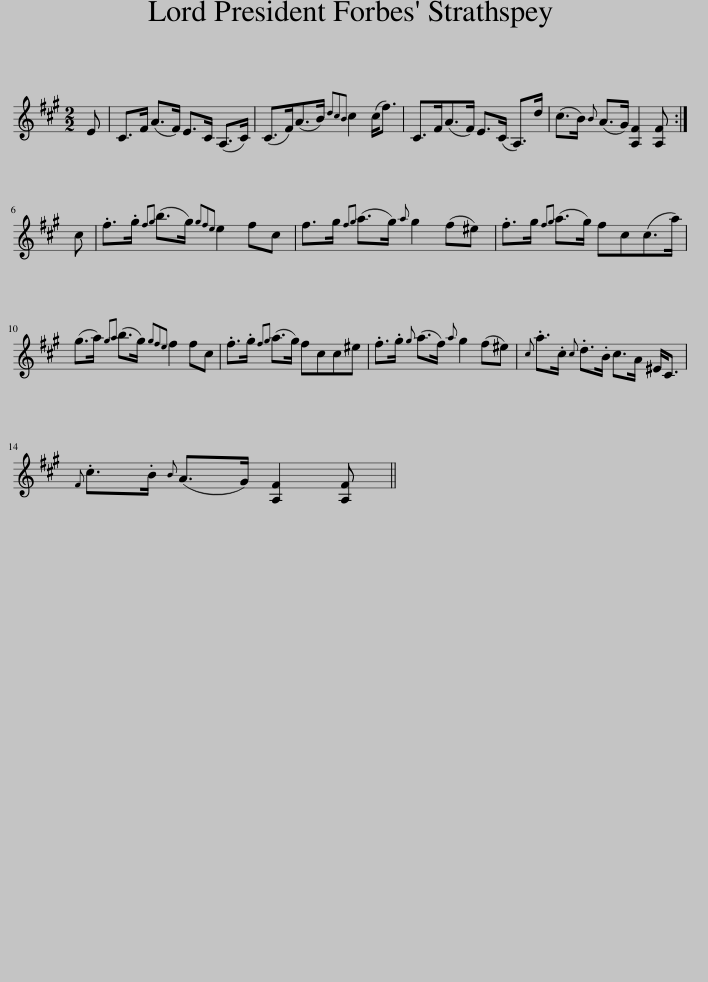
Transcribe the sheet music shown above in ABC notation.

X:1
L:1/8
M:2/2
I:linebreak $
K:A
V:1 treble
V:1
 E | C>F (A>F) E>C (A,>C) | (C>F)(A>B){dcB} c2 (c<f) | C>F(A>F) E>(C A,>)d | (c>B){B} (A>G) [A,F]2 [A,F] :|$ %5
 c | .f>.g{fg} (b>g){gfe} e2 fc | f>g{fg} (a>g){a} g2 (f^e) | .f>g{fg} (a>g) fc(c>a) |$ (g>a){ga} (b>g){gfe} f2 fc | %10
 .f>.g{fg} (a>g) fcc^e | .f>.g{g} (a>f){a} g2 (f^e) |{c} .a>.c{c} .d>.B c>A ^E<C |${F} .c>.B{B} (A>G) [A,F]2 [A,F] || %14
